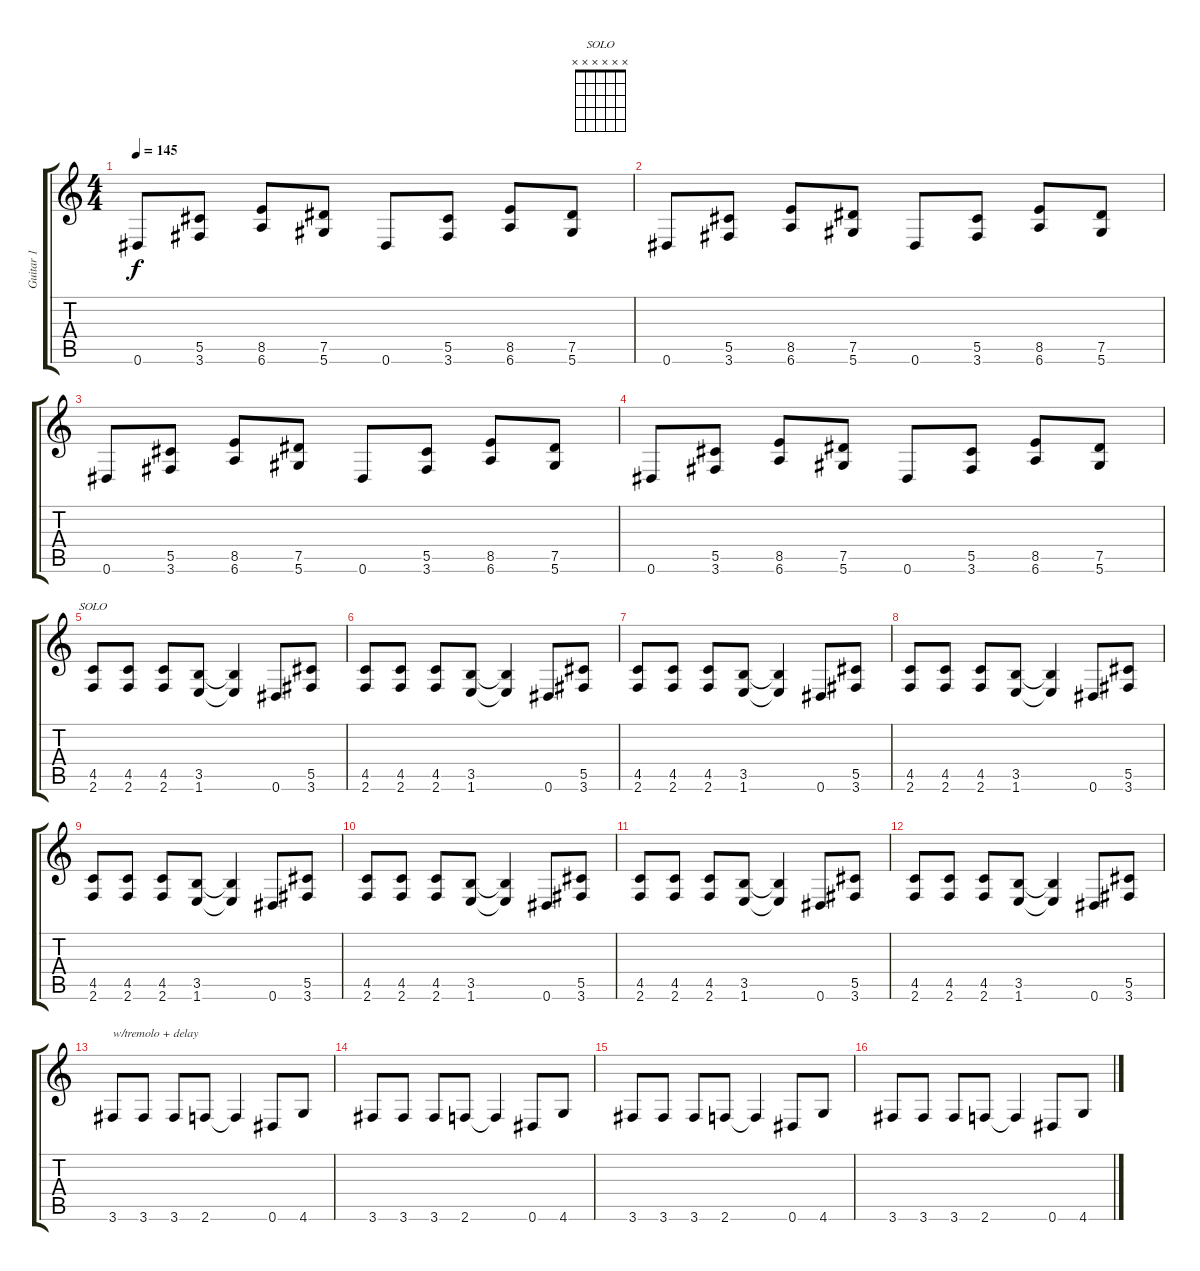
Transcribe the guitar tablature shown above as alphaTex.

\track ("Guitar 1" "Guitar 1") {instrument distortionguitar}
\staff {score tabs}
\tuning (Eb4 Bb3 Gb3 Db3 Ab2 Eb2) {hide}
\chord ("SOLO" x x x x x x) {firstfret 0}
\ts (4 4)
\tempo 145
\clef g2
\ks c
0.6.8{dy f} (5.5 3.6).8 (8.5 6.6).8 (7.5 5.6).8 0.6.8 (5.5 3.6).8 (8.5 6.6).8 (7.5 5.6).8 |
0.6.8 (5.5 3.6).8 (8.5 6.6).8 (7.5 5.6).8 0.6.8 (5.5 3.6).8 (8.5 6.6).8 (7.5 5.6).8 |
0.6.8 (5.5 3.6).8 (8.5 6.6).8 (7.5 5.6).8 0.6.8 (5.5 3.6).8 (8.5 6.6).8 (7.5 5.6).8 |
0.6.8 (5.5 3.6).8 (8.5 6.6).8 (7.5 5.6).8 0.6.8 (5.5 3.6).8 (8.5 6.6).8 (7.5 5.6).8 |
(4.5 2.6).8{ch "SOLO"} (4.5 2.6).8 (4.5 2.6).8 (3.5 1.6).8 (3.5{t} 1.6{t}).4 0.6.8 (5.5 3.6).8 |
(4.5 2.6).8 (4.5 2.6).8 (4.5 2.6).8 (3.5 1.6).8 (3.5{t} 1.6{t}).4 0.6.8 (5.5 3.6).8 |
(4.5 2.6).8 (4.5 2.6).8 (4.5 2.6).8 (3.5 1.6).8 (3.5{t} 1.6{t}).4 0.6.8 (5.5 3.6).8 |
(4.5 2.6).8 (4.5 2.6).8 (4.5 2.6).8 (3.5 1.6).8 (3.5{t} 1.6{t}).4 0.6.8 (5.5 3.6).8 |
(4.5 2.6).8 (4.5 2.6).8 (4.5 2.6).8 (3.5 1.6).8 (3.5{t} 1.6{t}).4 0.6.8 (5.5 3.6).8 |
(4.5 2.6).8 (4.5 2.6).8 (4.5 2.6).8 (3.5 1.6).8 (3.5{t} 1.6{t}).4 0.6.8 (5.5 3.6).8 |
(4.5 2.6).8 (4.5 2.6).8 (4.5 2.6).8 (3.5 1.6).8 (3.5{t} 1.6{t}).4 0.6.8 (5.5 3.6).8 |
(4.5 2.6).8 (4.5 2.6).8 (4.5 2.6).8 (3.5 1.6).8 (3.5{t} 1.6{t}).4 0.6.8 (5.5 3.6).8 |
3.6.8{txt "w/tremolo + delay"} 3.6.8 3.6.8 2.6.8 2.6{t}.4 0.6.8 4.6.8 |
3.6.8 3.6.8 3.6.8 2.6.8 2.6{t}.4 0.6.8 4.6.8 |
3.6.8 3.6.8 3.6.8 2.6.8 2.6{t}.4 0.6.8 4.6.8 |
3.6.8 3.6.8 3.6.8 2.6.8 2.6{t}.4 0.6.8 4.6.8
